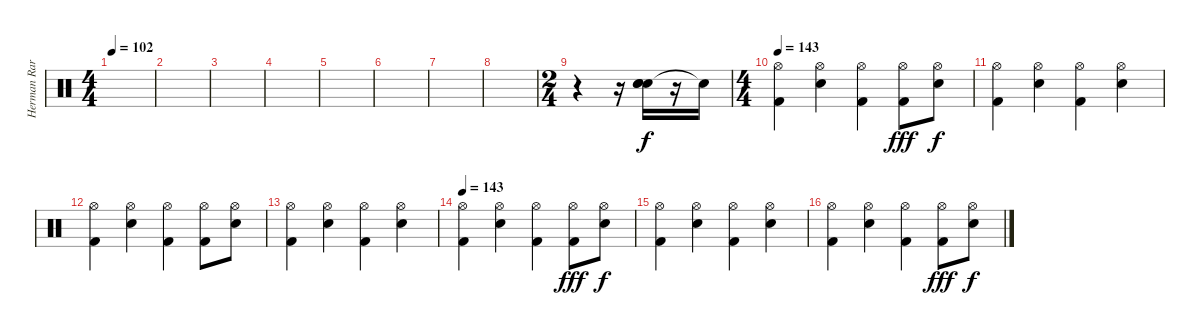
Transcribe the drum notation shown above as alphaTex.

\track ("Herman Rarebell" "Herman Rar") {instrument percussion}
\staff {score}
\articulation defaults
\ts (4 4)
\tempo 102
\clef neutral
\ks c
|
|
|
|
|
|
|
|
\ts (2 4)
r.4 r.16 ("Electric Snare (hit)" "Electric Snare (hit)" "Electric Snare (hit)").16 r.16 "Snare (hit)"{t}.16 |
\ts (4 4)
\tempo 143
("Kick (hit) 2" "Hi-Hat (open)").4 ("Snare (hit) 2" "Hi-Hat (open)").4 ("Kick (hit) 2" "Hi-Hat (open)").4 ("Kick (hit) 2" "Hi-Hat (open)").8{dy fff} ("Snare (hit) 2" "Hi-Hat (open)").8{dy f} |
("Kick (hit) 2" "Hi-Hat (open)").4 ("Snare (hit) 2" "Hi-Hat (open)").4 ("Kick (hit) 2" "Hi-Hat (open)").4 ("Snare (hit) 2" "Hi-Hat (open)").4 |
("Kick (hit) 2" "Hi-Hat (open)").4 ("Snare (hit) 2" "Hi-Hat (open)").4 ("Kick (hit) 2" "Hi-Hat (open)").4 ("Kick (hit) 2" "Hi-Hat (open)").8 ("Snare (hit) 2" "Hi-Hat (open)").8 |
("Kick (hit) 2" "Hi-Hat (open)").4 ("Snare (hit) 2" "Hi-Hat (open)").4 ("Kick (hit) 2" "Hi-Hat (open)").4 ("Snare (hit) 2" "Hi-Hat (open)").4 |
\tempo 143
("Kick (hit) 2" "Hi-Hat (open)").4 ("Snare (hit) 2" "Hi-Hat (open)").4 ("Kick (hit) 2" "Hi-Hat (open)").4 ("Kick (hit) 2" "Hi-Hat (open)").8{dy fff} ("Snare (hit) 2" "Hi-Hat (open)").8{dy f} |
("Kick (hit) 2" "Hi-Hat (open)").4 ("Snare (hit) 2" "Hi-Hat (open)").4 ("Kick (hit) 2" "Hi-Hat (open)").4 ("Snare (hit) 2" "Hi-Hat (open)").4 |
("Kick (hit) 2" "Hi-Hat (open)").4 ("Snare (hit) 2" "Hi-Hat (open)").4 ("Kick (hit) 2" "Hi-Hat (open)").4 ("Kick (hit) 2" "Hi-Hat (open)").8{dy fff} ("Snare (hit) 2" "Hi-Hat (open)").8{dy f}
